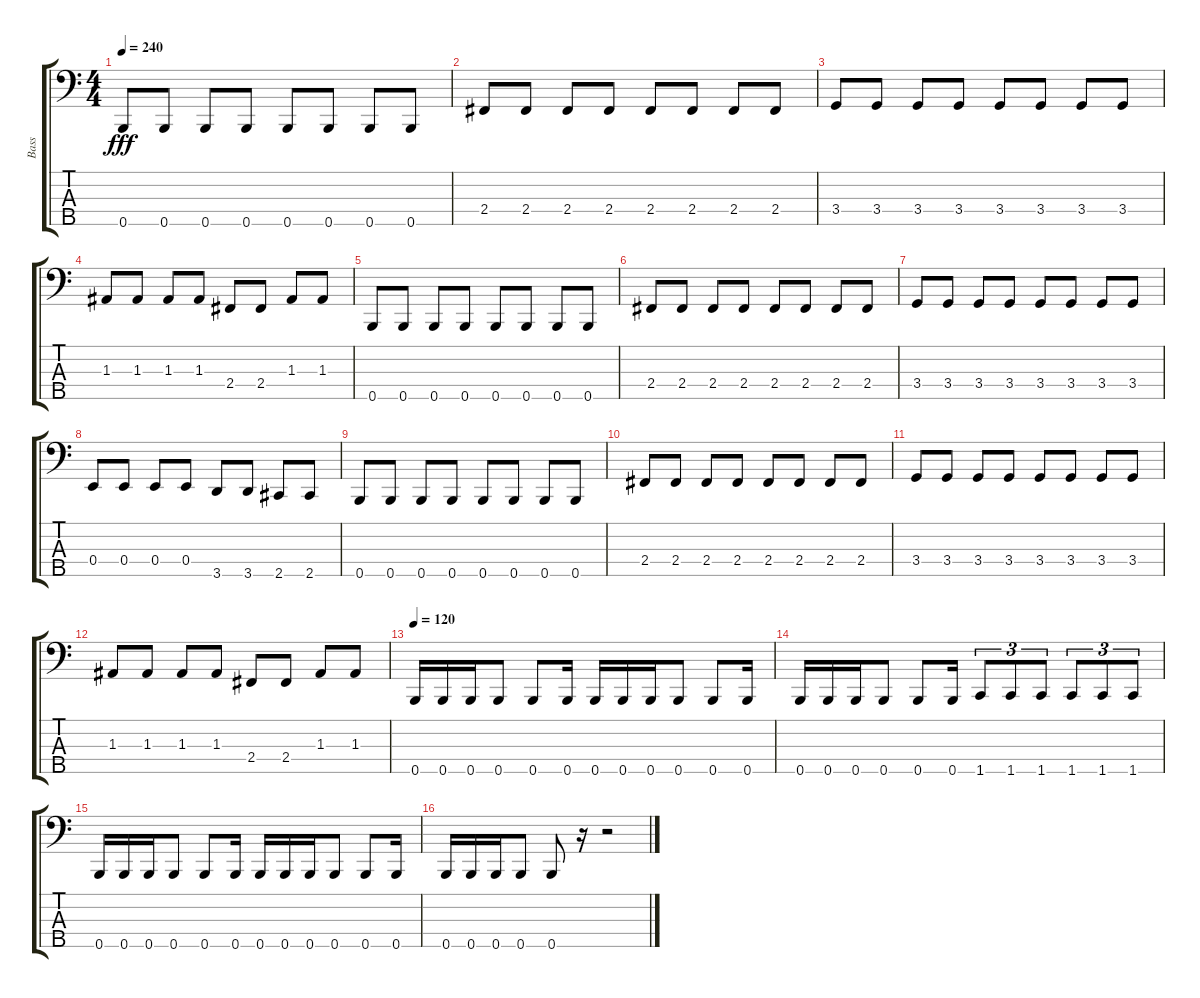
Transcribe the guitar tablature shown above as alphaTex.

\track ("Bass" "Bass") {instrument electricbasspick}
\staff {score tabs}
\tuning (G2 D2 A1 E1 B0) {hide}
\ts (4 4)
\tempo 240
\clef f4
\ks c
0.5.8{dy fff} 0.5.8 0.5.8 0.5.8 0.5.8 0.5.8 0.5.8 0.5.8 |
2.4.8 2.4.8 2.4.8 2.4.8 2.4.8 2.4.8 2.4.8 2.4.8 |
3.4.8 3.4.8 3.4.8 3.4.8 3.4.8 3.4.8 3.4.8 3.4.8 |
1.3.8 1.3.8 1.3.8 1.3.8 2.4.8 2.4.8 1.3.8 1.3.8 |
0.5.8 0.5.8 0.5.8 0.5.8 0.5.8 0.5.8 0.5.8 0.5.8 |
2.4.8 2.4.8 2.4.8 2.4.8 2.4.8 2.4.8 2.4.8 2.4.8 |
3.4.8 3.4.8 3.4.8 3.4.8 3.4.8 3.4.8 3.4.8 3.4.8 |
0.4.8 0.4.8 0.4.8 0.4.8 3.5.8 3.5.8 2.5.8 2.5.8 |
0.5.8 0.5.8 0.5.8 0.5.8 0.5.8 0.5.8 0.5.8 0.5.8 |
2.4.8 2.4.8 2.4.8 2.4.8 2.4.8 2.4.8 2.4.8 2.4.8 |
3.4.8 3.4.8 3.4.8 3.4.8 3.4.8 3.4.8 3.4.8 3.4.8 |
1.3.8 1.3.8 1.3.8 1.3.8 2.4.8 2.4.8 1.3.8 1.3.8 |
\tempo 120
0.5.16 0.5.16 0.5.16 0.5.8 0.5.8 0.5.16 0.5.16 0.5.16 0.5.16 0.5.8 0.5.8 0.5.16 |
0.5.16 0.5.16 0.5.16 0.5.8 0.5.8 0.5.16 1.5.8{tu (3 2)} 1.5.8{tu (3 2)} 1.5.8{tu (3 2)} 1.5.8{tu (3 2)} 1.5.8{tu (3 2)} 1.5.8{tu (3 2)} |
0.5.16 0.5.16 0.5.16 0.5.8 0.5.8 0.5.16 0.5.16 0.5.16 0.5.16 0.5.8 0.5.8 0.5.16 |
0.5.16 0.5.16 0.5.16 0.5.8 0.5.8 r.16 r.2
